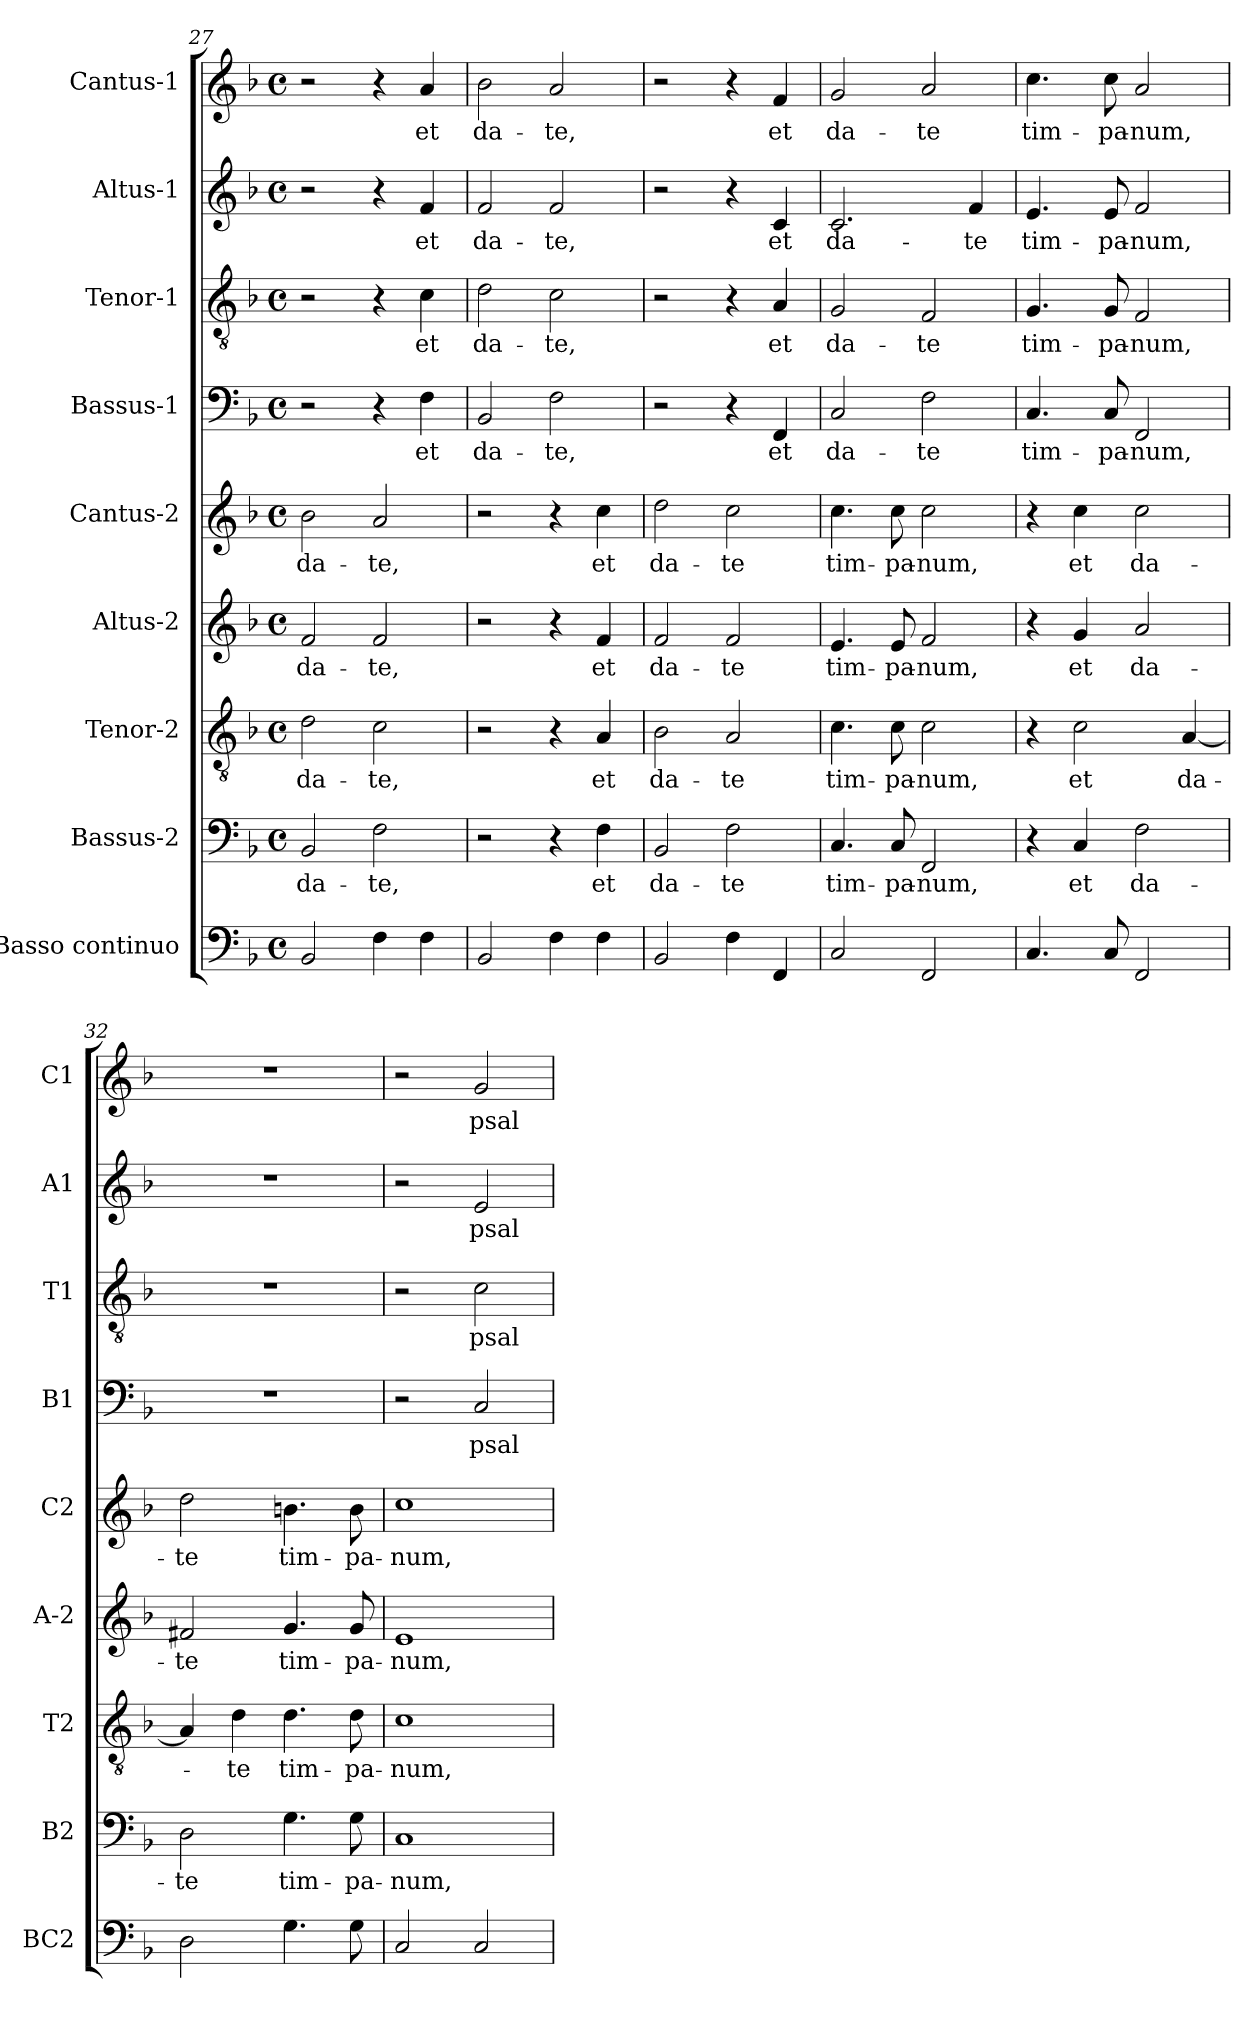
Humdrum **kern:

**kern	**kern	**text	**kern	**text	**kern	**text	**kern	**text	**kern	**text	**kern	**text	**kern	**text	**kern	**text
*part9	*part8	*part8	*part7	*part7	*part6	*part6	*part5	*part5	*part4	*part4	*part3	*part3	*part2	*part2	*part1	*part1
*staff9	*staff8	*staff8	*staff7	*staff7	*staff6	*staff6	*staff5	*staff5	*staff4	*staff4	*staff3	*staff3	*staff2	*staff2	*staff1	*staff1
*I"Basso continuo	*I"Bassus-2	*	*I"Tenor-2	*	*I"Altus-2	*	*I"Cantus-2	*	*I"Bassus-1	*	*I"Tenor-1	*	*I"Altus-1	*	*I"Cantus-1	*
*I'BC2	*I'B2	*	*I'T2	*	*I'A-2	*	*I'C2	*	*I'B1	*	*I'T1	*	*I'A1	*	*I'C1	*
*clefF4	*clefF4	*	*clefGv2	*	*clefG2	*	*clefG2	*	*clefF4	*	*clefGv2	*	*clefG2	*	*clefG2	*
*k[b-]	*k[b-]	*	*k[b-]	*	*k[b-]	*	*k[b-]	*	*k[b-]	*	*k[b-]	*	*k[b-]	*	*k[b-]	*
*F:	*F:	*	*F:	*	*F:	*	*F:	*	*F:	*	*F:	*	*F:	*	*F:	*
*M4/4	*M4/4	*	*M4/4	*	*M4/4	*	*M4/4	*	*M4/4	*	*M4/4	*	*M4/4	*	*M4/4	*
*met(c)	*met(c)	*	*met(c)	*	*met(c)	*	*met(c)	*	*met(c)	*	*met(c)	*	*met(c)	*	*met(c)	*
=27	=27	=27	=27	=27	=27	=27	=27	=27	=27	=27	=27	=27	=27	=27	=27	=27
!	!	!LO:LY:b	!	!LO:LY:b	!	!LO:LY:b	!	!LO:LY:b	!	!	!	!	!	!	!	!
2BB-/	2BB-/	da-	2d\	da-	2f/	da-	2b-\	da-	2r	.	2r	.	2r	.	2r	.
!	!	!LO:LY:b	!	!LO:LY:b	!	!LO:LY:b	!	!LO:LY:b	!	!	!	!	!	!	!	!
4F\	2F\	-te,	2c\	-te,	2f/	-te,	2a/	-te,	4r	.	4r	.	4r	.	4r	.
!	!	!	!	!	!	!	!	!	!	!LO:LY:b	!	!LO:LY:b	!	!LO:LY:b	!	!LO:LY:b
4F\	.	.	.	.	.	.	.	.	4F\	et	4c\	et	4f/	et	4a/	et
=28	=28	=28	=28	=28	=28	=28	=28	=28	=28	=28	=28	=28	=28	=28	=28	=28
!	!	!	!	!	!	!	!	!	!	!LO:LY:b	!	!LO:LY:b	!	!LO:LY:b	!	!LO:LY:b
2BB-/	2r	.	2r	.	2r	.	2r	.	2BB-/	da-	2d\	da-	2f/	da-	2b-\	da-
!	!	!	!	!	!	!	!	!	!	!LO:LY:b	!	!LO:LY:b	!	!LO:LY:b	!	!LO:LY:b
4F\	4r	.	4r	.	4r	.	4r	.	2F\	-te,	2c\	-te,	2f/	-te,	2a/	-te,
!	!	!LO:LY:b	!	!LO:LY:b	!	!LO:LY:b	!	!LO:LY:b	!	!	!	!	!	!	!	!
4F\	4F\	et	4A/	et	4f/	et	4cc\	et	.	.	.	.	.	.	.	.
!!LO:LB:g=z
=29	=29	=29	=29	=29	=29	=29	=29	=29	=29	=29	=29	=29	=29	=29	=29	=29
!	!	!LO:LY:b	!	!LO:LY:b	!	!LO:LY:b	!	!LO:LY:b	!	!	!	!	!	!	!	!
2BB-/	2BB-/	da-	2B-\	da-	2f/	da-	2dd\	da-	2r	.	2r	.	2r	.	2r	.
!	!	!LO:LY:b	!	!LO:LY:b	!	!LO:LY:b	!	!LO:LY:b	!	!	!	!	!	!	!	!
4F\	2F\	-te	2A/	-te	2f/	-te	2cc\	-te	4r	.	4r	.	4r	.	4r	.
!	!	!	!	!	!	!	!	!	!	!LO:LY:b	!	!LO:LY:b	!	!LO:LY:b	!	!LO:LY:b
4FF/	.	.	.	.	.	.	.	.	4FF/	et	4A/	et	4c/	et	4f/	et
=30	=30	=30	=30	=30	=30	=30	=30	=30	=30	=30	=30	=30	=30	=30	=30	=30
!	!	!LO:LY:b	!	!LO:LY:b	!	!LO:LY:b	!	!LO:LY:b	!	!LO:LY:b	!	!LO:LY:b	!	!LO:LY:b	!	!LO:LY:b
2C/	4.C/	tim-	4.c\	tim-	4.e/	tim-	4.cc\	tim-	2C/	da-	2G/	da-	2.c/	da-	2g/	da-
!	!	!LO:LY:b	!	!LO:LY:b	!	!LO:LY:b	!	!LO:LY:b	!	!	!	!	!	!	!	!
.	8C/	-pa-	8c\	-pa-	8e/	-pa-	8cc\	-pa-	.	.	.	.	.	.	.	.
!	!	!LO:LY:b	!	!LO:LY:b	!	!LO:LY:b	!	!LO:LY:b	!	!LO:LY:b	!	!LO:LY:b	!	!	!	!LO:LY:b
2FF/	2FF/	-num,	2c\	-num,	2f/	-num,	2cc\	-num,	2F\	-te	2F/	-te	.	.	2a/	-te
!	!	!	!	!	!	!	!	!	!	!	!	!	!	!LO:LY:b	!	!
.	.	.	.	.	.	.	.	.	.	.	.	.	4f/	-te	.	.
=31	=31	=31	=31	=31	=31	=31	=31	=31	=31	=31	=31	=31	=31	=31	=31	=31
!	!	!	!	!	!	!	!	!	!	!LO:LY:b	!	!LO:LY:b	!	!LO:LY:b	!	!LO:LY:b
4.C/	4r	.	4r	.	4r	.	4r	.	4.C/	tim-	4.G/	tim-	4.e/	tim-	4.cc\	tim-
!	!	!LO:LY:b	!	!LO:LY:b	!	!LO:LY:b	!	!LO:LY:b	!	!	!	!	!	!	!	!
.	4C/	et	2c\	et	4g/	et	4cc\	et	.	.	.	.	.	.	.	.
!	!	!	!	!	!	!	!	!	!	!LO:LY:b	!	!LO:LY:b	!	!LO:LY:b	!	!LO:LY:b
8C/	.	.	.	.	.	.	.	.	8C/	-pa-	8G/	-pa-	8e/	-pa-	8cc\	-pa-
!	!	!LO:LY:b	!	!	!	!LO:LY:b	!	!LO:LY:b	!	!LO:LY:b	!	!LO:LY:b	!	!LO:LY:b	!	!LO:LY:b
2FF/	2F\	da-	.	.	2a/	da-	2cc\	da-	2FF/	-num,	2F/	-num,	2f/	-num,	2a/	-num,
!	!	!	!	!LO:LY:b	!	!	!	!	!	!	!	!	!	!	!	!
.	.	.	[4A/	da-	.	.	.	.	.	.	.	.	.	.	.	.
=32	=32	=32	=32	=32	=32	=32	=32	=32	=32	=32	=32	=32	=32	=32	=32	=32
!	!	!LO:LY:b	!	!	!	!LO:LY:b	!	!LO:LY:b	!	!	!	!	!	!	!	!
2D\	2D\	-te	4A/]	.	2f#X/	-te	2dd\	-te	1r	.	1r	.	1r	.	1r	.
!	!	!	!	!LO:LY:b	!	!	!	!	!	!	!	!	!	!	!	!
.	.	.	4d\	-te	.	.	.	.	.	.	.	.	.	.	.	.
!	!	!LO:LY:b	!	!LO:LY:b	!	!LO:LY:b	!	!LO:LY:b	!	!	!	!	!	!	!	!
4.G\	4.G\	tim-	4.d\	tim-	4.g/	tim-	4.bn\	tim-	.	.	.	.	.	.	.	.
!	!	!LO:LY:b	!	!LO:LY:b	!	!LO:LY:b	!	!LO:LY:b	!	!	!	!	!	!	!	!
8G\	8G\	-pa-	8d\	-pa-	8g/	-pa-	8b\	-pa-	.	.	.	.	.	.	.	.
=33	=33	=33	=33	=33	=33	=33	=33	=33	=33	=33	=33	=33	=33	=33	=33	=33
!	!	!LO:LY:b	!	!LO:LY:b	!	!LO:LY:b	!	!LO:LY:b	!	!	!	!	!	!	!	!
2C/	1C	-num,	1c	-num,	1e	-num,	1cc	-num,	2r	.	2r	.	2r	.	2r	.
!	!	!	!	!	!	!	!	!	!	!LO:LY:b	!	!LO:LY:b	!	!LO:LY:b	!	!LO:LY:b
2C/	.	.	.	.	.	.	.	.	2C/	psal-	2c\	psal-	2e/	psal-	2g/	psal-
=	=	=	=	=	=	=	=	=	=	=	=	=	=	=	=	=
*-	*-	*-	*-	*-	*-	*-	*-	*-	*-	*-	*-	*-	*-	*-	*-	*-
